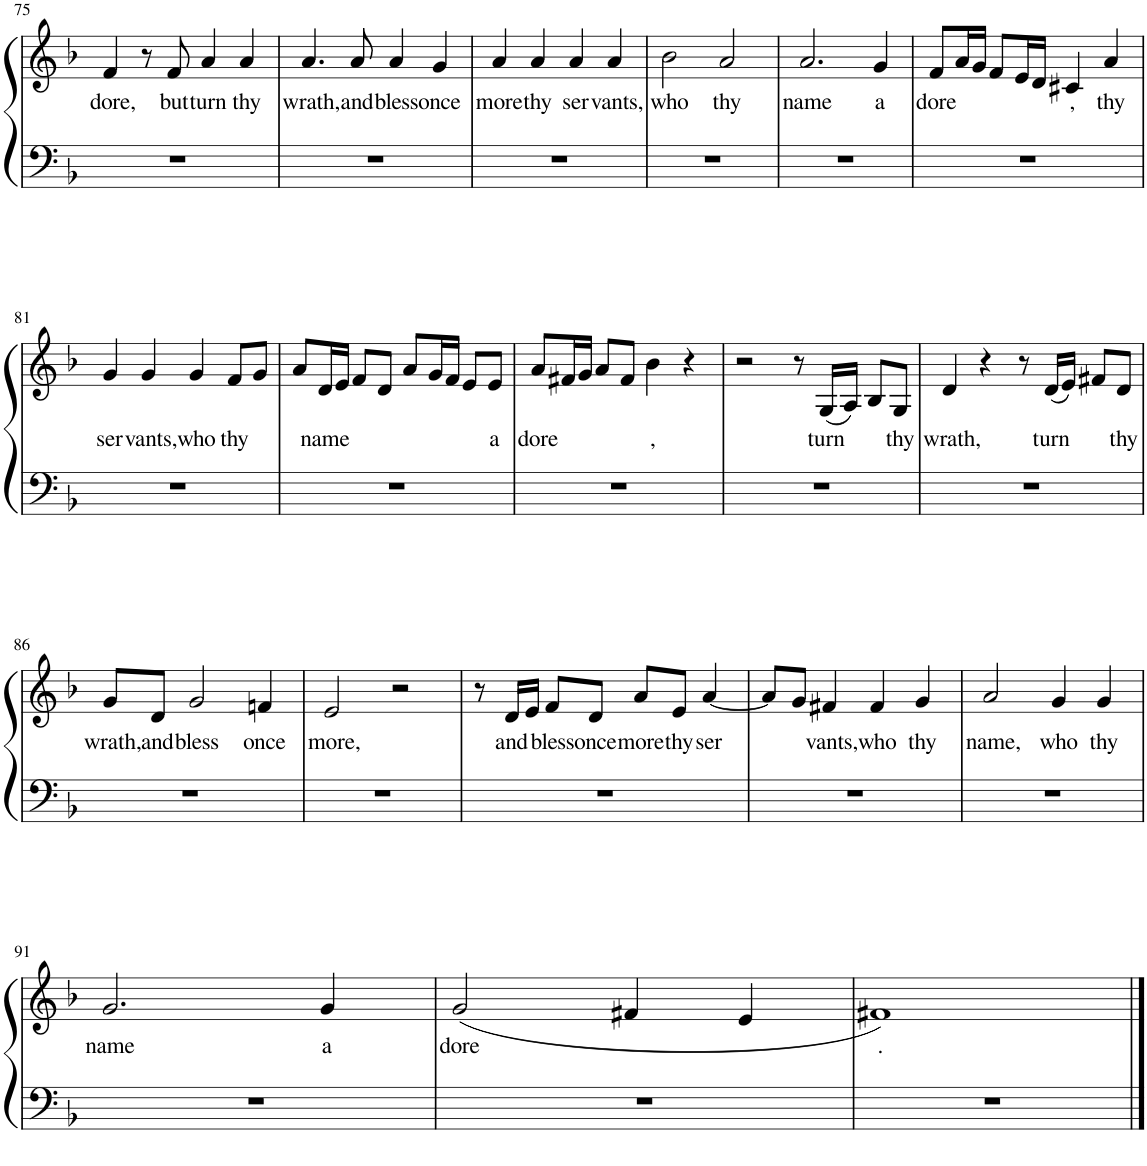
**kern	**kern	**text
*part1	*part1	*part1
*staff2	*staff1	*staff1
*I"Piano	*	*
*I'Pno.	*	*
!!LO:PB:g=z
*clefF4	*clefG2	*
*k[b-]	*k[b-]	*
*M4/4	*M4/4	*
*met(c)	*met(c)	*
=75	=75	=75
!	!	!LO:LY:b
1r	4f/	dore,
.	8r	.
!	!	!LO:LY:b
.	8f/	but
!	!	!LO:LY:b
.	4a/	turn
!	!	!LO:LY:b
.	4a/	thy
=76	=76	=76
!	!	!LO:LY:b
1r	4.a/	wrath,
!	!	!LO:LY:b
.	8a/	and
!	!	!LO:LY:b
.	4a/	bless
!	!	!LO:LY:b
.	4g/	once
=77	=77	=77
!	!	!LO:LY:b
1r	4a/	more
!	!	!LO:LY:b
.	4a/	thy
!	!	!LO:LY:b
.	4a/	ser
!	!	!LO:LY:b
.	4a/	vants,
=78	=78	=78
!	!	!LO:LY:b
1r	2b-\	who
!	!	!LO:LY:b
.	2a/	thy
=79	=79	=79
!	!	!LO:LY:b
1r	2.a/	name
!	!	!LO:LY:b
.	4g/	a
=80	=80	=80
!	!	!LO:LY:b
1r	8f/L	dore
.	16a/L	.
.	16g/JJ	.
.	8f/L	.
.	16e/L	.
.	16d/JJ	.
!	!	!LO:LY:b
.	4c#X/	,
!	!	!LO:LY:b
.	4a/	thy
!!LO:LB:g=z
=81	=81	=81
!	!	!LO:LY:b
1r	4g/	ser
!	!	!LO:LY:b
.	4g/	vants,
!	!	!LO:LY:b
.	4g/	who
!	!	!LO:LY:b
.	8f/L	thy
.	8g/J	.
=82	=82	=82
1r	8a/L	.
!	!	!LO:LY:b
.	16d/L	name
.	16e/JJ	.
.	8f/L	.
.	8d/J	.
.	8a/L	.
.	16g/L	.
.	16f/JJ	.
.	8e/L	.
!	!	!LO:LY:b
.	8e/J	a
=83	=83	=83
!	!	!LO:LY:b
1r	8a/L	dore
.	16f#X/L	.
.	16g/JJ	.
.	8a/L	.
.	8f#/J	.
!	!	!LO:LY:b
.	4b-\	,
.	4r	.
=84	=84	=84
1r	2r	.
.	8r	.
!	!	!LO:LY:b
.	(16G/LL	turn
.	16A/JJ)	.
.	8B-/L	.
!	!	!LO:LY:b
.	8G/J	thy
=85	=85	=85
!	!	!LO:LY:b
1r	4d/	wrath,
.	4r	.
.	8r	.
!	!	!LO:LY:b
.	(16d/LL	turn
.	16e/JJ)	.
.	8f#X/L	.
!	!	!LO:LY:b
.	8d/J	thy
!!LO:LB:g=z
=86	=86	=86
!	!	!LO:LY:b
1r	8g/L	wrath,
!	!	!LO:LY:b
.	8d/J	and
!	!	!LO:LY:b
.	2g/	bless
!	!	!LO:LY:b
.	4fn/	once
=87	=87	=87
!	!	!LO:LY:b
1r	2e/	more,
.	2r	.
=88	=88	=88
1r	8r	.
!	!	!LO:LY:b
.	16d/LL	and
.	16e/JJ	.
!	!	!LO:LY:b
.	8f/L	bless
!	!	!LO:LY:b
.	8d/J	once
!	!	!LO:LY:b
.	8a/L	more
!	!	!LO:LY:b
.	8e/J	thy
!	!	!LO:LY:b
.	[4a/	ser
=89	=89	=89
1r	8a/L]	.
.	8g/J	.
!	!	!LO:LY:b
.	4f#X/	vants,
!	!	!LO:LY:b
.	4f#/	who
!	!	!LO:LY:b
.	4g/	thy
=90	=90	=90
!	!	!LO:LY:b
1r	2a/	name,
!	!	!LO:LY:b
.	4g/	who
!	!	!LO:LY:b
.	4g/	thy
!!LO:LB:g=z
=91	=91	=91
!	!	!LO:LY:b
1r	2.g/	name
!	!	!LO:LY:b
.	4g/	a
=92	=92	=92
!	!	!LO:LY:b
1r	(2g/	dore
.	4f#X/	.
.	4e/	.
=93	=93	=93
!	!	!LO:LY:b
1r	1f#X)	.
==	==	==
*-	*-	*-
